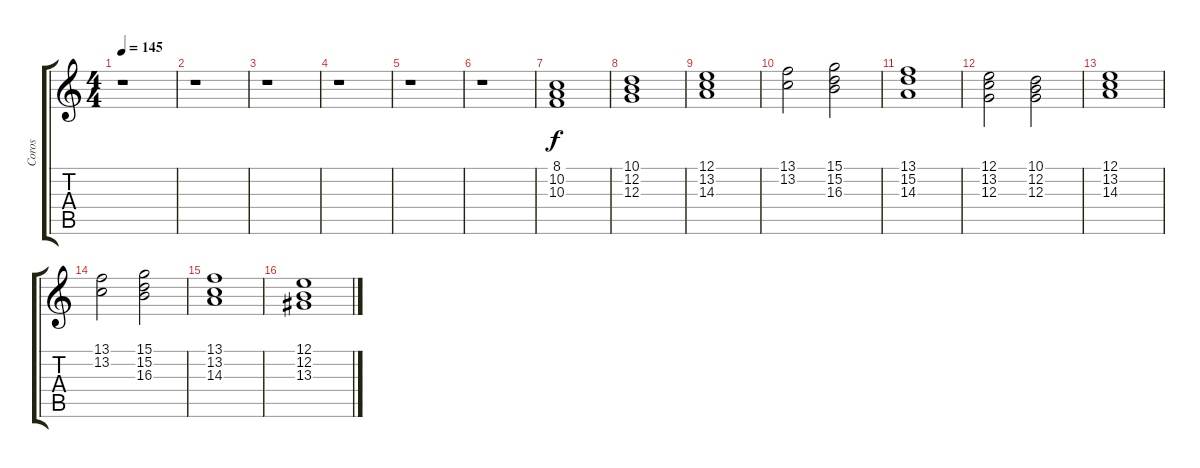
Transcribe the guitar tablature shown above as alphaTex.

\track ("Coros" "Coros") {instrument choiraahs}
\staff {score tabs}
\tuning (E4 B3 G3 D3 A2 E2) {hide}
\ts (4 4)
\tempo 145
\clef g2
\ks c
r.1{dy f} |
r.1 |
r.1 |
r.1 |
r.1 |
r.1 |
(8.1 10.2 10.3).1 |
(10.1 12.2 12.3).1 |
(12.1 13.2 14.3).1 |
(13.1 13.2).2 (15.1 15.2 16.3).2 |
(13.1 15.2 14.3).1 |
(12.1 13.2 12.3).2 (10.1 12.2 12.3).2 |
(12.1 13.2 14.3).1 |
(13.1 13.2).2 (15.1 15.2 16.3).2 |
(13.1 13.2 14.3).1 |
(12.1 12.2 13.3).1
